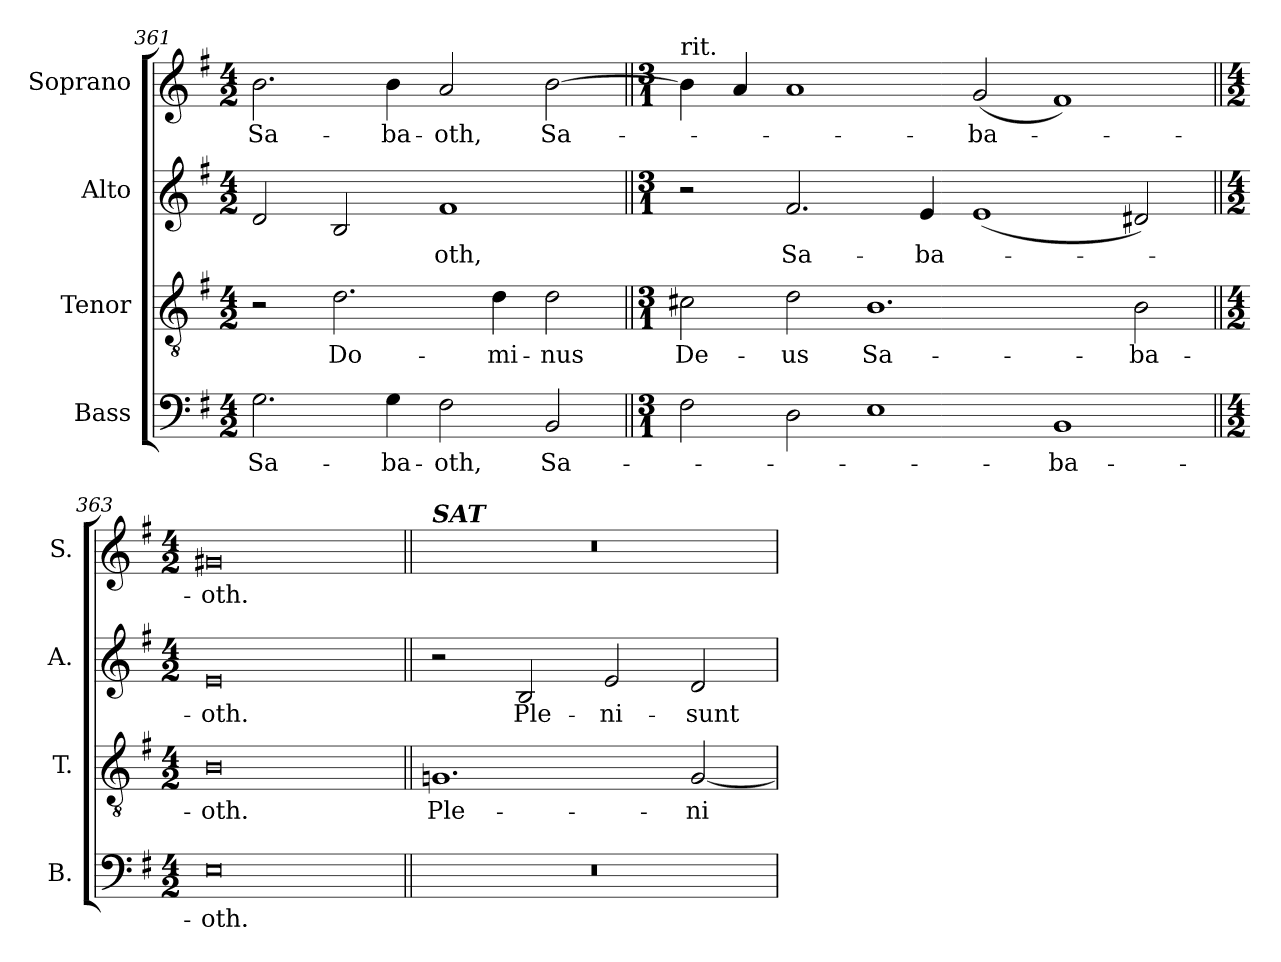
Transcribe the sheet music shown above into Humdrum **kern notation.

**kern	**text	**kern	**text	**kern	**text	**kern	**text
*part4	*part4	*part3	*part3	*part2	*part2	*part1	*part1
*staff4	*staff4	*staff3	*staff3	*staff2	*staff2	*staff1	*staff1
*I"Bass	*	*I"Tenor	*	*I"Alto	*	*I"Soprano	*
*I'B.	*	*I'T.	*	*I'A.	*	*I'S.	*
*clefF4	*	*clefGv2	*	*clefG2	*	*clefG2	*
*	*	*ITrd7c12	*	*	*	*	*
*k[f#]	*	*k[f#]	*	*k[f#]	*	*k[f#]	*
*G:	*	*G:	*	*G:	*	*G:	*
*M4/2	*	*M4/2	*	*M4/2	*	*M4/2	*
=361	=361	=361	=361	=361	=361	=361	=361
!	!LO:LY:b:color=#000000	!	!	!	!	!	!
!	!	!	!	!	!	!	!LO:LY:b:color=#000000
2.Gi\	Sa-	2r	.	2di/	.	2.bi\	Sa-
!	!	!	!LO:LY:b:color=#000000	!	!	!	!
.	.	2.Di\	Do-	2Bi/	.	.	.
!	!LO:LY:b:color=#000000	!	!	!	!	!	!
!	!	!	!	!	!	!	!LO:LY:b:color=#000000
4Gi\	-ba-	.	.	.	.	4bi\	-ba-
!	!LO:LY:b:color=#000000	!	!	!	!	!	!
!	!	!	!	!	!LO:LY:b:color=#000000	!	!
!	!	!	!	!	!	!	!LO:LY:b:color=#000000
2F#i\	-oth,	.	.	1f#i	-oth,	2ai/	-oth,
!	!	!	!LO:LY:b:color=#000000	!	!	!	!
.	.	4Di\	-mi-	.	.	.	.
!	!LO:LY:b:color=#000000	!	!	!	!	!	!
!	!	!	!LO:LY:b:color=#000000	!	!	!	!
!	!	!	!	!	!	!	!LO:LY:b:color=#000000
2BBi/	Sa-	2Di\	-nus	.	.	[2bi\	Sa-
=362||	=362||	=362||	=362||	=362||	=362||	=362||	=362||
*M3/1	*	*M3/1	*	*M3/1	*	*M3/1	*
!	!	!	!	!	!	!LO:TX:t=rit.	!
!	!	!	!LO:LY:b:color=#000000	!	!	!	!
2F#i\	.	2C#Xi\	De-	2r	.	4bi\]	.
.	.	.	.	.	.	4ai/	.
!	!	!	!LO:LY:b:color=#000000	!	!	!	!
!	!	!	!	!	!LO:LY:b:color=#000000	!	!
2Di\	.	2Di\	-us	2.f#i/	Sa-	1ai	.
!	!	!	!LO:LY:b:color=#000000	!	!	!	!
1Ei	.	1.BBi	Sa-	.	.	.	.
!	!	!	!	!	!LO:LY:b:color=#000000	!	!
.	.	.	.	4ei/	-ba-	.	.
!	!	!	!	!	!	!	!LO:LY:b:color=#000000
.	.	.	.	(1ei	.	(2gi/	-ba-
!	!LO:LY:b:color=#000000	!	!	!	!	!	!
1BBi	-ba-	.	.	.	.	1f#i)	.
!	!	!	!LO:LY:b:color=#000000	!	!	!	!
.	.	2BBi\	-ba-	2d#Xi/)	.	.	.
=363||	=363||	=363||	=363||	=363||	=363||	=363||	=363||
*M4/2	*	*M4/2	*	*M4/2	*	*M4/2	*
!	!LO:LY:b:color=#000000	!	!	!	!	!	!
!	!	!	!LO:LY:b:color=#000000	!	!	!	!
!	!	!	!	!	!LO:LY:b:color=#000000	!	!
!	!	!	!	!	!	!	!LO:LY:b:color=#000000
0Ei	-oth.	0BBi	-oth.	0ei	-oth.	0g#Xi	-oth.
!!LO:PB:g=z
=364||	=364||	=364||	=364||	=364||	=364||	=364||	=364||
!LO:N:vis=1	!	!	!	!	!	!	!
*	*	*	*	*	*	*MM192	*
!	!	!	!	!	!	!LO:TX:a:Bi:t=SAT	!
!	!	!	!LO:LY:b:color=#000000	!	!	!LO:N:vis=1	!
0r	.	1.GGni	Ple-	2r	.	0r	.
!	!	!	!	!	!LO:LY:b:color=#000000	!	!
.	.	.	.	2Bi/	Ple-	.	.
!	!	!	!	!	!LO:LY:b:color=#000000	!	!
.	.	.	.	2ei/	-ni-	.	.
!	!	!	!LO:LY:b:color=#000000	!	!	!	!
!	!	!	!	!	!LO:LY:b:color=#000000	!	!
.	.	[2GGi/	-ni	2di/	-sunt	.	.
=	=	=	=	=	=	=	=
*-	*-	*-	*-	*-	*-	*-	*-
